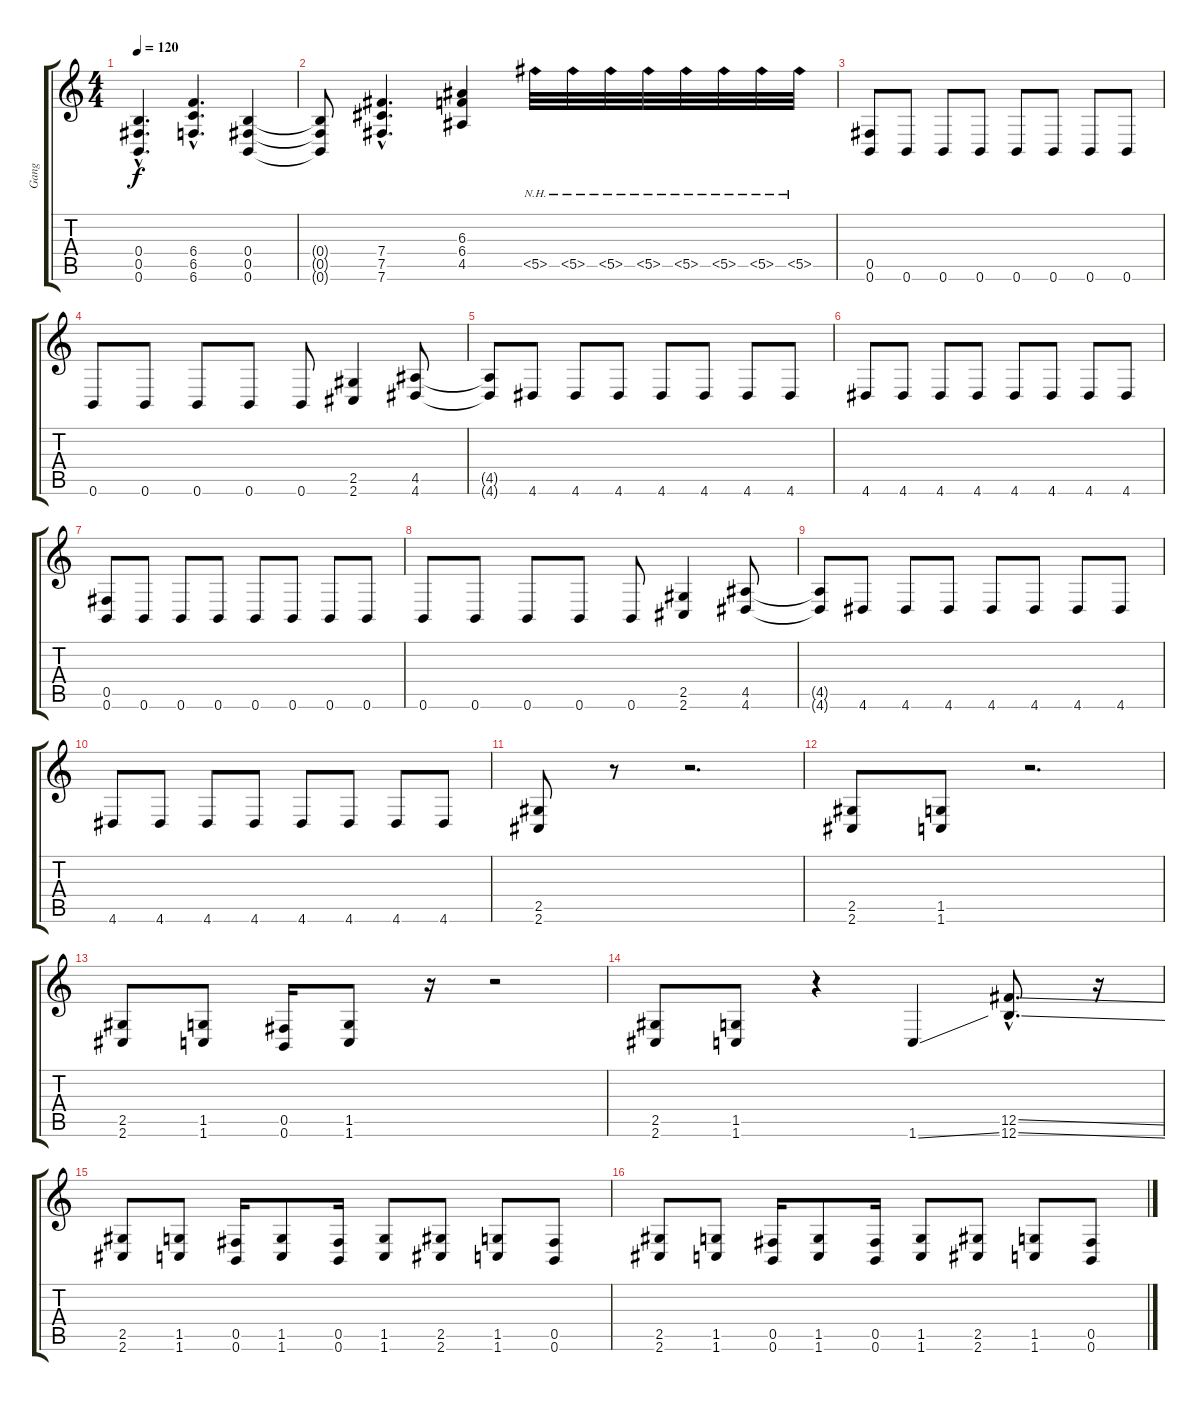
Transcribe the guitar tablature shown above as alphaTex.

\track ("Gang" "Gang") {instrument distortionguitar}
\staff {score tabs}
\tuning (Db4 Ab3 E3 B2 Gb2 B1) {hide}
\ts (4 4)
\tempo 120
\clef g2
\ks c
(0.4{hac} 0.5{hac} 0.6{hac}).4{d dy f} (6.4{hac} 6.5{hac} 6.6{hac}).4{d} (0.4 0.5 0.6).4 |
(0.4{t} 0.5{t} 0.6{t}).8 (7.4{hac} 7.5{hac} 7.6{hac}).4{d} (6.3 6.4 4.5).4 5.5{nh}.32 5.5{nh}.32 5.5{nh}.32 5.5{nh}.32 5.5{nh}.32 5.5{nh}.32 5.5{nh}.32 5.5{nh}.32 |
(0.5 0.6).8 0.6.8 0.6.8 0.6.8 0.6.8 0.6.8 0.6.8 0.6.8 |
0.6.8 0.6.8 0.6.8 0.6.8 0.6.8 (2.5 2.6).4 (4.5 4.6).8 |
(4.5{t} 4.6{t}).8 4.6.8 4.6.8 4.6.8 4.6.8 4.6.8 4.6.8 4.6.8 |
4.6.8 4.6.8 4.6.8 4.6.8 4.6.8 4.6.8 4.6.8 4.6.8 |
(0.5 0.6).8 0.6.8 0.6.8 0.6.8 0.6.8 0.6.8 0.6.8 0.6.8 |
0.6.8 0.6.8 0.6.8 0.6.8 0.6.8 (2.5 2.6).4 (4.5 4.6).8 |
(4.5{t} 4.6{t}).8 4.6.8 4.6.8 4.6.8 4.6.8 4.6.8 4.6.8 4.6.8 |
4.6.8 4.6.8 4.6.8 4.6.8 4.6.8 4.6.8 4.6.8 4.6.8 |
(2.5 2.6).8 r.8 r.2{d} |
(2.5 2.6).8 (1.5 1.6).8 r.2{d} |
(2.5 2.6).8 (1.5 1.6).8 (0.5 0.6).16 (1.5 1.6).8 r.16 r.2 |
(2.5 2.6).8 (1.5 1.6).8 r.4 1.6{ss}.4 (12.5{ss hac} 12.6{ss hac}).8{d} r.16 |
(2.5 2.6).8 (1.5 1.6).8 (0.5 0.6).16 (1.5 1.6).8 (0.5 0.6).16 (1.5 1.6).8 (2.5 2.6).8 (1.5 1.6).8 (0.5 0.6).8 |
(2.5 2.6).8 (1.5 1.6).8 (0.5 0.6).16 (1.5 1.6).8 (0.5 0.6).16 (1.5 1.6).8 (2.5 2.6).8 (1.5 1.6).8 (0.5 0.6).8
